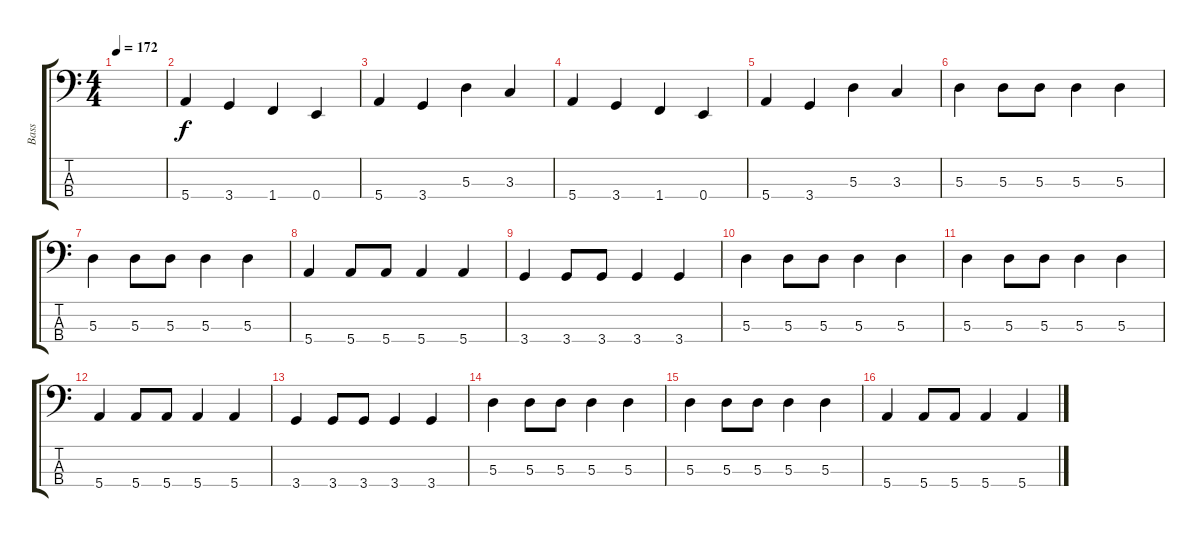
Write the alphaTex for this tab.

\track ("Bass" "Bass") {instrument electricbassfinger}
\staff {score tabs}
\tuning (G2 D2 A1 E1) {hide}
\ts (4 4)
\tempo 172
\clef f4
\ks c
|
5.4.4 3.4.4 1.4.4 0.4.4 |
5.4.4 3.4.4 5.3.4 3.3.4 |
5.4.4 3.4.4 1.4.4 0.4.4 |
5.4.4 3.4.4 5.3.4 3.3.4 |
5.3.4 5.3.8 5.3.8 5.3.4 5.3.4 |
5.3.4 5.3.8 5.3.8 5.3.4 5.3.4 |
5.4.4 5.4.8 5.4.8 5.4.4 5.4.4 |
3.4.4 3.4.8 3.4.8 3.4.4 3.4.4 |
5.3.4 5.3.8 5.3.8 5.3.4 5.3.4 |
5.3.4 5.3.8 5.3.8 5.3.4 5.3.4 |
5.4.4 5.4.8 5.4.8 5.4.4 5.4.4 |
3.4.4 3.4.8 3.4.8 3.4.4 3.4.4 |
5.3.4 5.3.8 5.3.8 5.3.4 5.3.4 |
5.3.4 5.3.8 5.3.8 5.3.4 5.3.4 |
5.4.4 5.4.8 5.4.8 5.4.4 5.4.4
